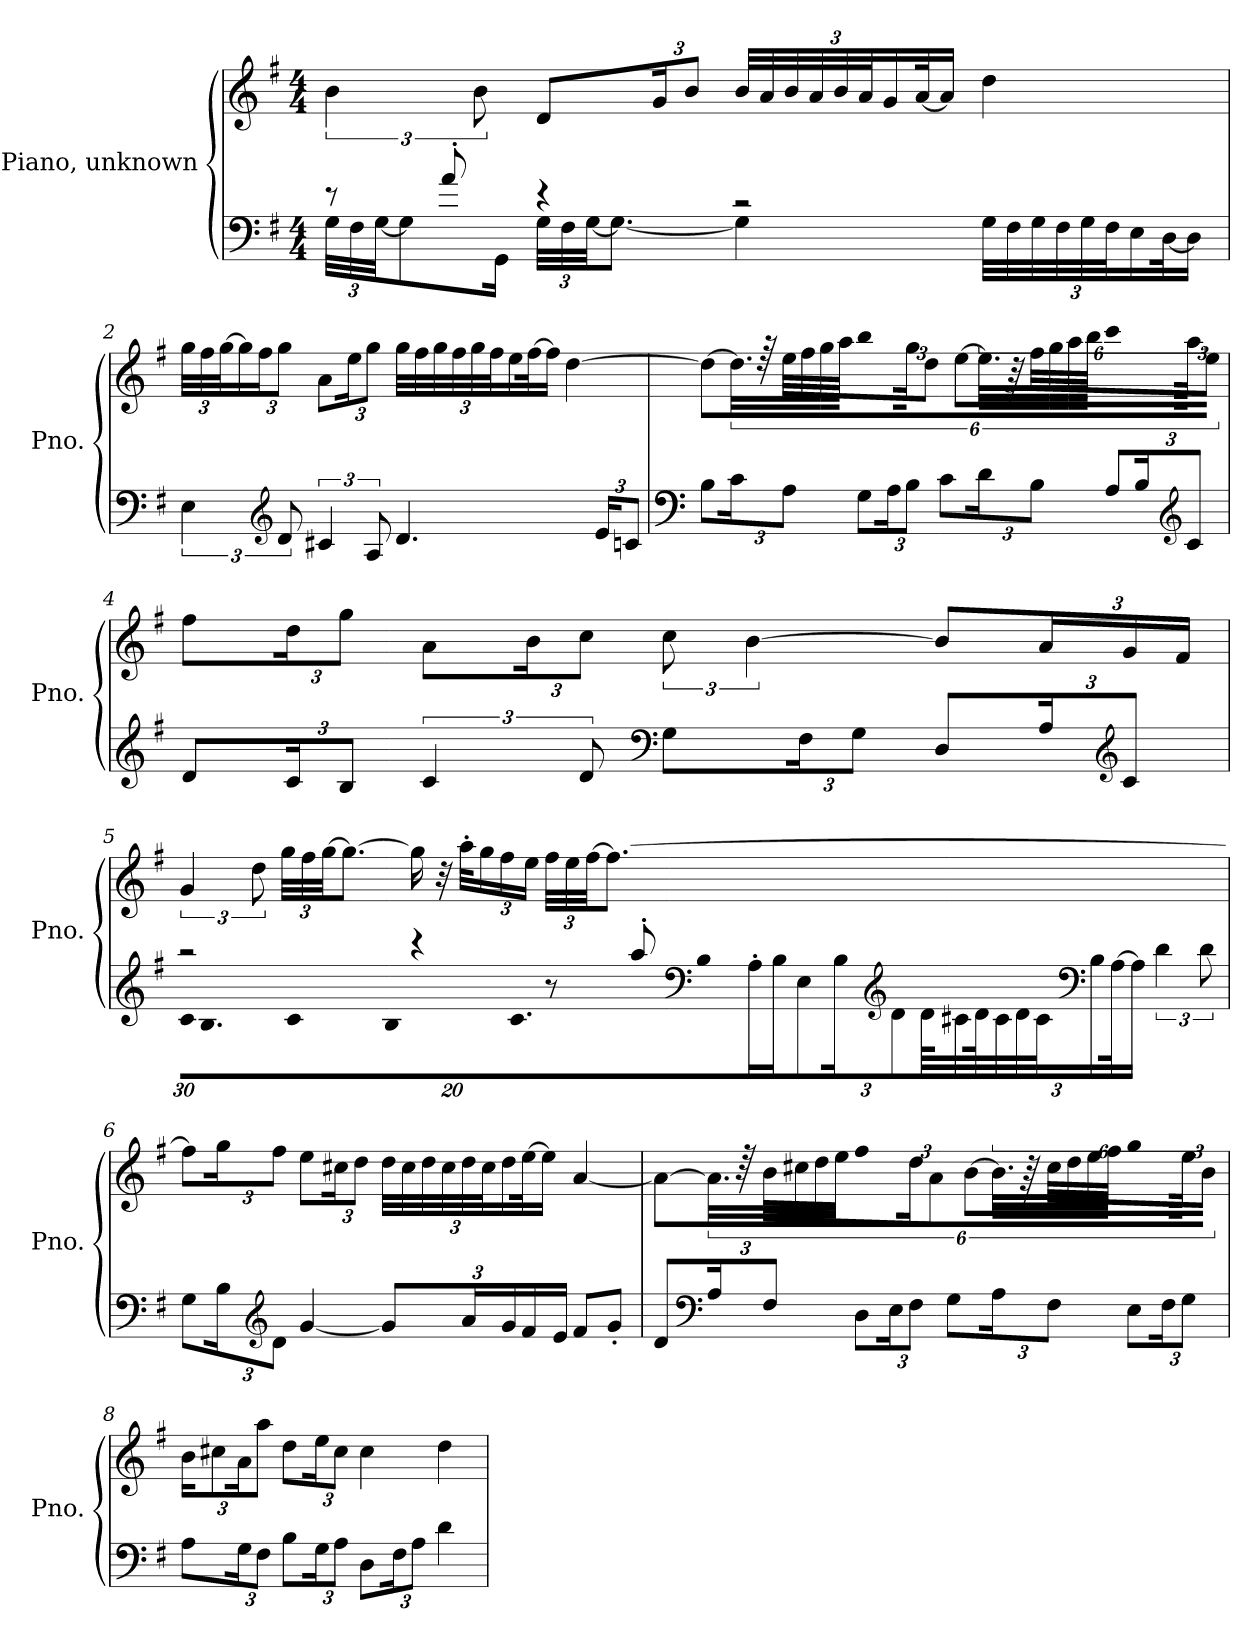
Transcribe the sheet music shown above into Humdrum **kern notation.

**kern	**kern
*part1	*part1
*staff2	*staff1
*I"Piano, unknown	*
*I'Pno.	*
*clefF4	*clefG2
*k[f#]	*k[f#]
*M4/4	*M4/4
*MM120	*MM120
=1	=1
*^	*
*	*Xbrackettup	*
8r	48G\LLL	6b\
.	48F#\	.
.	[48G\JJ	.
.	8G\]	.
8a'/	.	.
.	.	12b\
.	16GG\Jk	.
4r	48G\LLL	8d/L
.	48F#\	.
.	[48G\JJ	.
.	8.G\J_	.
*	*	*Xbrackettup
.	.	24g/K
.	.	12b/J
2r	4G\]	48b/LLL
.	.	48a/
.	.	48b/
.	.	48a/
.	.	48b/
.	.	48a/J
.	.	24g/
.	.	[48a/K
.	.	16a/JJ]
.	48G\LLL	4dd\
.	48F#\	.
.	48G\	.
.	48F#\	.
.	48G\	.
.	48F#\J	.
.	24E\	.
.	[48D\K	.
.	16D\JJ]	.
*v	*v	*
!!LO:LB:g=z
=2	=2
*brackettup	*
6E\	48gg\LLL
.	48ff#\
.	[48gg\J
.	16gg\]
.	24ff#\J
*clefG2	*
12d/	12gg\J
6c#X/	8a\L
.	24ee\K
12A/	12gg\J
4.d/	48gg\LLL
.	48ff#\
.	48gg\
.	48ff#\
.	48gg\
.	48ff#\J
.	24ee\
.	[48ff#\K
.	16ff#\JJ]
.	[4dd\
*Xbrackettup	*
24e/KL	.
12cn/J	.
!!LO:LB:g=z
=3	=3
*clefF4	*
8B\L	8dd\L_
*	*brackettup
24c\K	48.dd\Jkk]
.	96r
12A\J	48ee\LLL
*	*Xbrackettup
.	48ff#\
.	48gg\
.	48aa\JJ
8G\L	8bb\
24A\K	24gg\K
12B\J	12dd\J
8c\L	[8ee\L
*	*brackettup
24d\K	48.ee\Jkk]
.	96r
12B\J	48ff#\LLL
*	*Xbrackettup
.	48gg\
.	48aa\
.	48bb\JJ
8A/L	8ccc\
24B/K	24aa\K
*clefG2	*
12c/J	12ee\J
=4	=4
8d/L	8ff#\L
24c/K	24dd\K
12B/J	12gg\J
*brackettup	*
6c/	8a\L
.	24b\K
12d/	12cc\J
*clefF4	*
*	*brackettup
8G\L	12cc\
.	[6b\
*Xbrackettup	*
24F#\K	.
12G\J	.
8D/L	8b/L]
*	*Xbrackettup
24A/K	24a/L
*clefG2	*
12c/J	24g/
.	24f#/JJ
!!LO:LB:g=z
=5	=5
*^	*
!	!LO:N:vis=64	!
*	*	*brackettup
2r	960%17c\LLLL	6g/
!	!LO:N:vis=64.	!
.	640%17B\	.
.	1920ryy	.
!	!LO:N:vis=64	!
.	960%17c\	.
!	!LO:N:vis=64	!
.	960%17B\	.
!	!LO:N:vis=64.	!
.	640%17c\	.
.	1920ryy	.
*clefF4	*	*
!	!LO:N:vis=64	!
.	960%17B\JJ	.
.	16A'\	.
.	.	12dd\
.	16B\J	.
*	*	*Xbrackettup
.	8E\	48gg\LLL
.	.	48ff#\
.	.	[48gg\JJ
.	.	8.gg\J_
.	24B\K	.
*clefG2	*	*
.	12d\	.
4r	64d\KLL	16gg\]
.	32c#X\	.
.	64d\K	.
.	48c#\	32r
.	48d\	.
.	.	32aa'\KLL
.	48c#\J	.
*clefF4	*	*
.	24B\	24gg\
.	[48A\K	24ff#\
.	16A\JJ]	.
.	.	24ee\JJ
*	*brackettup	*
8r	6d\	48ff#\LLL
.	.	48ee\
.	.	[48ff#\JJ
.	.	8.ff#\J_
8c#'/	.	.
.	12d\	.
*v	*v	*
!!LO:LB:g=z
=6	=6
8G\L	8ff#\L]
*Xbrackettup	*
24B\K	24gg\K
*clefG2	*
12d\J	12ff#\J
[4g/	8ee\L
.	24cc#X\K
.	12dd\J
12g/L]	48dd\LLL
.	48cc#\
.	48dd\
.	48cc#\
24a/L	48dd\
.	48cc#\J
24g/	24dd\
24f#/	[48ee\K
.	16ee\JJ]
24e/JJ	.
8f#/L	[4a/
8g'/J	.
=7	=7
8d/L	8a/L_
*clefF4	*
*	*brackettup
24A/K	48.a/Jkk]
.	96r
12F#/J	48b\LLL
*	*Xbrackettup
.	48cc#X\
.	48dd\
.	48ee\JJ
8D\L	8ff#\
24E\K	24dd\K
12F#\J	12a\J
8G\L	[8b\L
*	*brackettup
24A\K	48.b\Jkk]
.	96r
12F#\J	48cc#\LLL
*	*Xbrackettup
.	48dd\
.	48ee\
.	48ff#\JJ
8E\L	8gg\
24F#\K	24ee\K
12G\J	12b\J
!!LO:LB:g=z
=8	=8
8A\L	24b\KL
.	12cc#X\
24G\K	24a\K
12F#\J	12aa\J
8B\L	8dd\L
24G\K	24ee\K
12A\J	12cc#\J
8D\L	4cc#\
24F#\K	.
12A\J	.
4d\	4dd\
=	=
*-	*-
